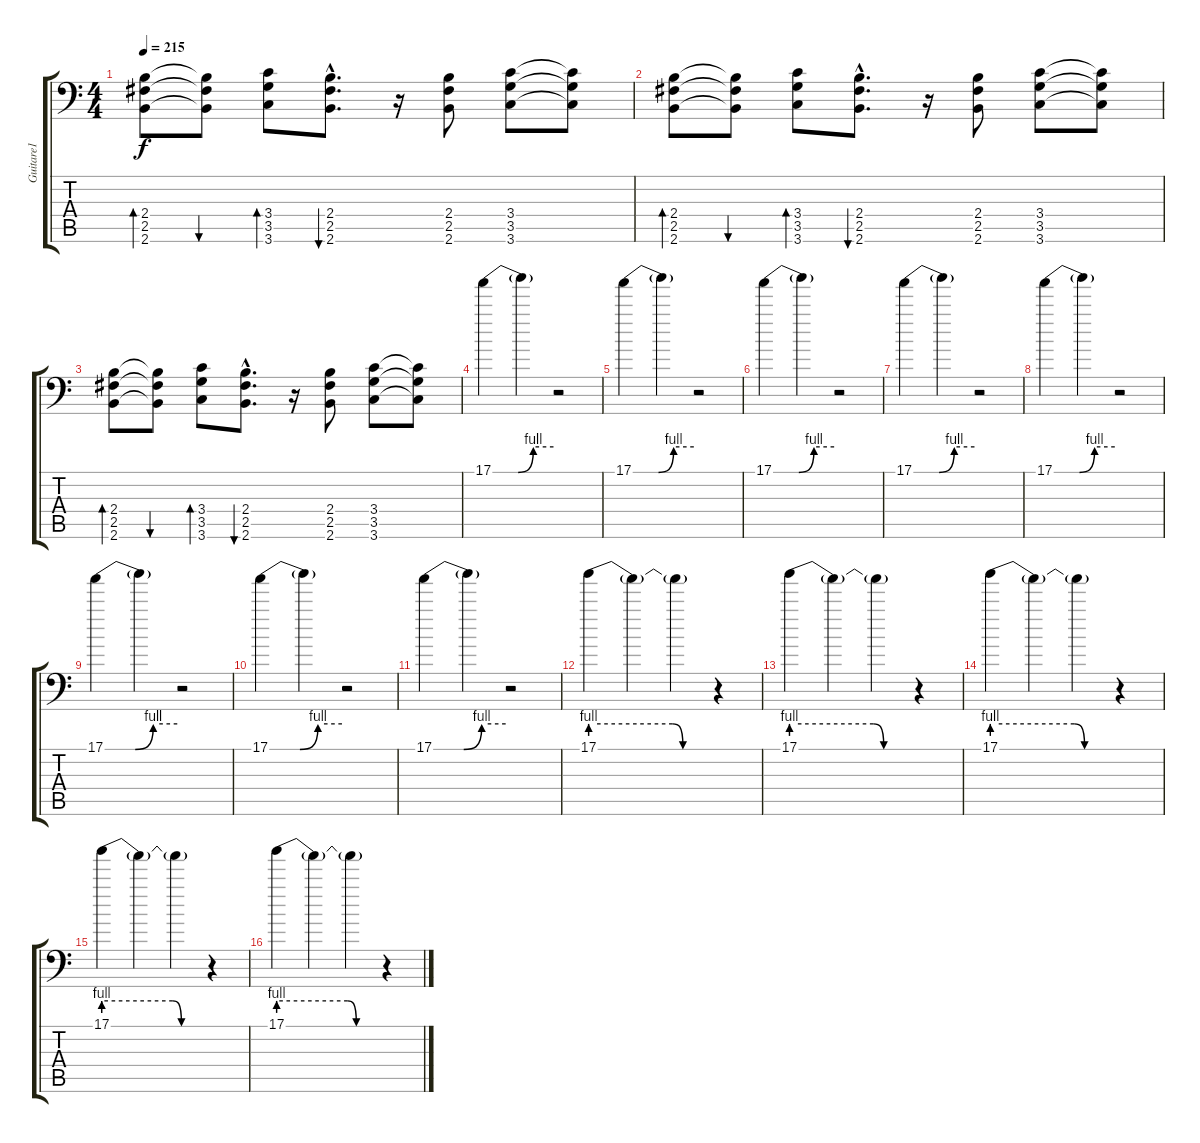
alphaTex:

\track ("Guitare1" "Guitare1") {instrument overdrivenguitar}
\staff {score tabs}
\tuning (E4 B3 G3 A2 E2 A1) {hide}
\ts (4 4)
\tempo 215
\clef f4
\ks c
(2.4 2.5 2.6).8{bd 120 dy f} (2.4{t} 2.5{t} 2.6{t}).8{bu 120} (3.4 3.5 3.6).8{bd 120} (2.4{hac} 2.5{hac} 2.6{hac}).8{d bu 120} r.16 (2.4 2.5 2.6).8 (3.4 3.5 3.6).8 (3.4{t} 3.5{t} 3.6{t}).8 |
(2.4 2.5 2.6).8{bd 120} (2.4{t} 2.5{t} 2.6{t}).8{bu 120} (3.4 3.5 3.6).8{bd 120} (2.4{hac} 2.5{hac} 2.6{hac}).8{d bu 120} r.16 (2.4 2.5 2.6).8 (3.4 3.5 3.6).8 (3.4{t} 3.5{t} 3.6{t}).8 |
(2.4 2.5 2.6).8{bd 120} (2.4{t} 2.5{t} 2.6{t}).8{bu 120} (3.4 3.5 3.6).8{bd 120} (2.4{hac} 2.5{hac} 2.6{hac}).8{d bu 120} r.16 (2.4 2.5 2.6).8 (3.4 3.5 3.6).8 (3.4{t} 3.5{t} 3.6{t}).8 |
17.1{be (custom 0 0 25 0 40 4 60 4)}.4{instrument overdrivenguitar} 17.1{t}.4 r.2 |
17.1{be (custom 0 0 25 0 40 4 60 4)}.4 17.1{t}.4 r.2 |
17.1{be (custom 0 0 25 0 40 4 60 4)}.4 17.1{t}.4 r.2 |
17.1{be (custom 0 0 25 0 40 4 60 4)}.4 17.1{t}.4 r.2 |
17.1{be (custom 0 0 25 0 40 4 60 4)}.4 17.1{t}.4 r.2 |
17.1{be (custom 0 0 25 0 40 4 60 4)}.4 17.1{t}.4 r.2 |
17.1{be (custom 0 0 25 0 40 4 60 4)}.4 17.1{t}.4 r.2 |
17.1{be (custom 0 0 25 0 40 4 60 4)}.4 17.1{t}.4 r.2 |
17.1{be (custom 0 4 40 4 45 0 60 0)}.4 17.1{t}.4 17.1{t}.4 r.4 |
17.1{be (custom 0 4 40 4 45 0 60 0)}.4 17.1{t}.4 17.1{t}.4 r.4 |
17.1{be (custom 0 4 40 4 45 0 60 0)}.4 17.1{t}.4 17.1{t}.4 r.4 |
17.1{be (custom 0 4 40 4 45 0 60 0)}.4 17.1{t}.4 17.1{t}.4 r.4 |
17.1{be (custom 0 4 40 4 45 0 60 0)}.4 17.1{t}.4 17.1{t}.4 r.4
